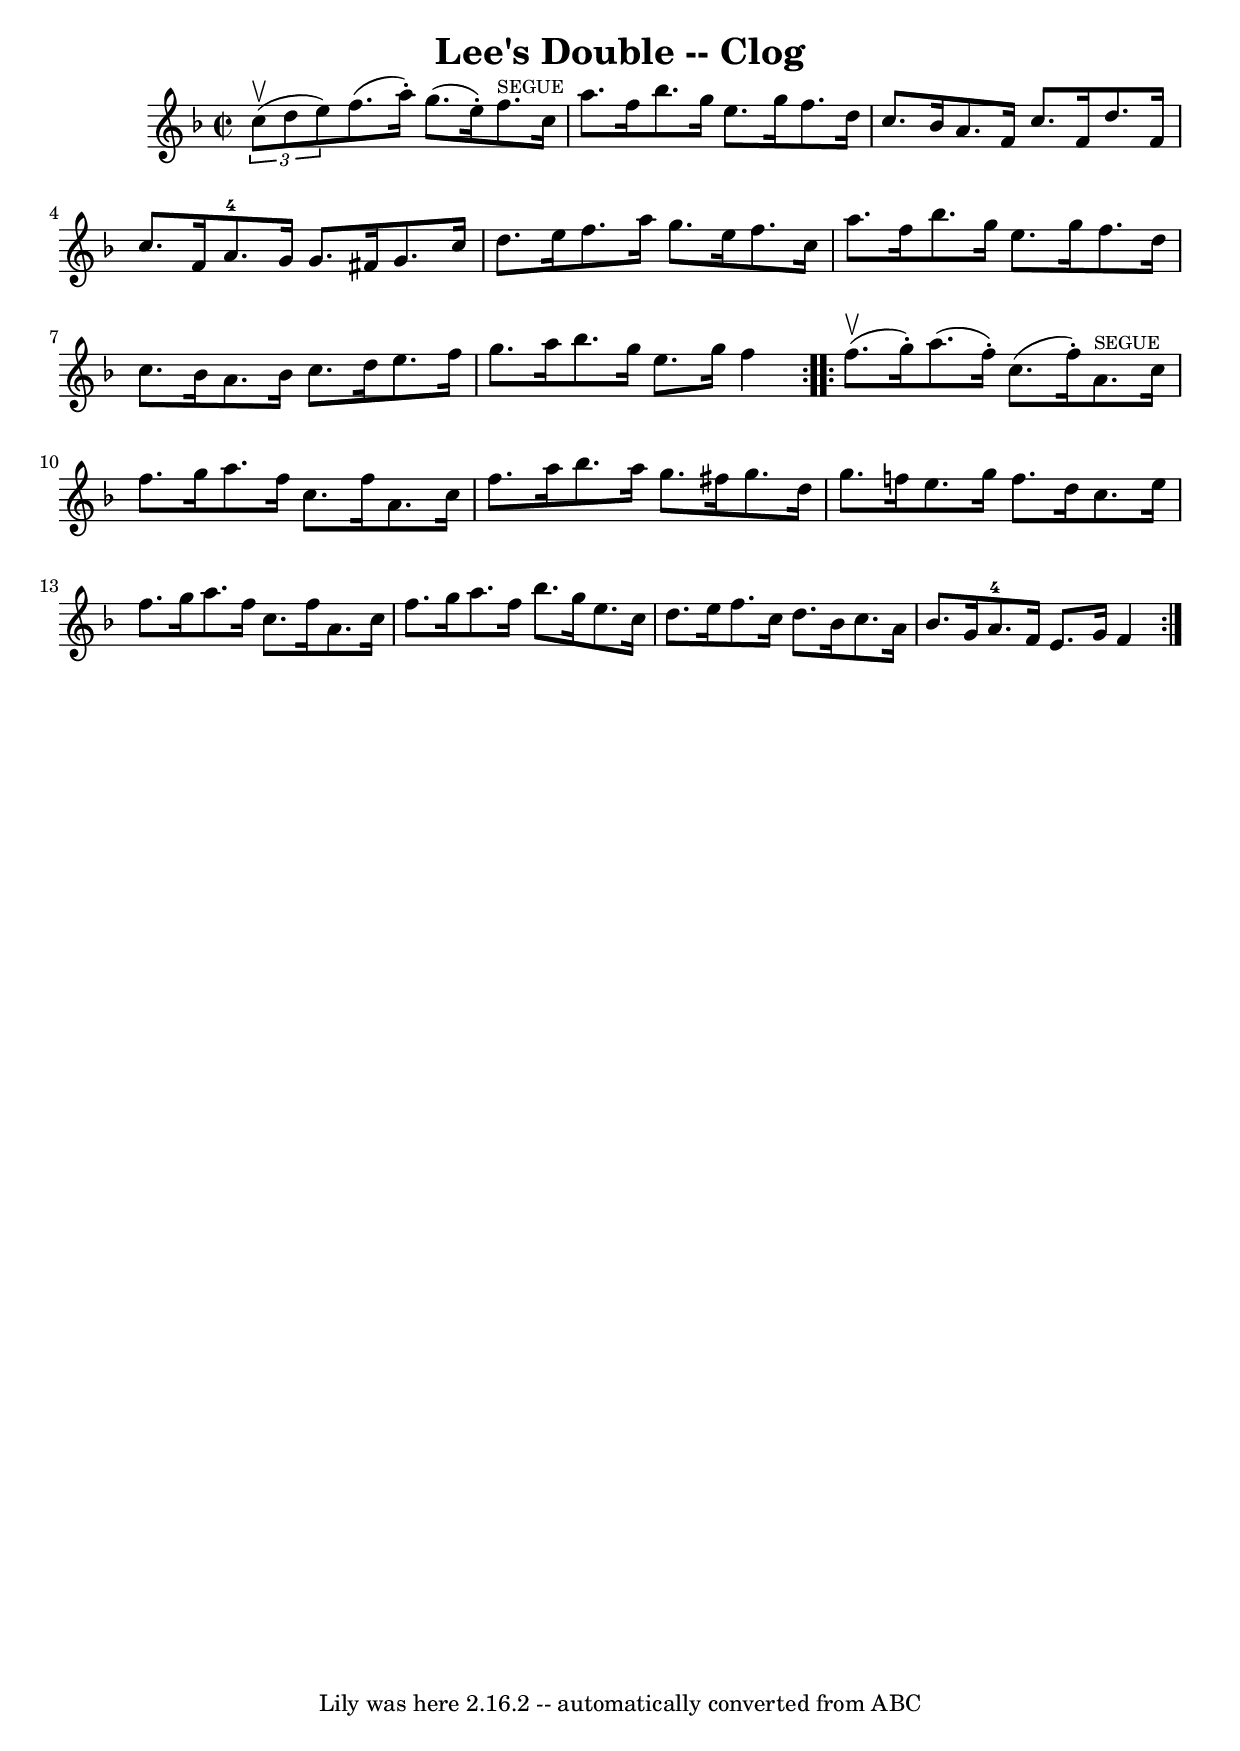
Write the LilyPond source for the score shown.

\version "2.16.2"
\include "Mammoth.ily"
\header {
  %% book = "Ryan's Mammoth Collection"
  crossRefNumber = "1"
  footnotes = "\\\\160 956"
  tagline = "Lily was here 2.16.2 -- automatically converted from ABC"
  title = "Lee's Double -- Clog"

}
voicedefault =  {



  \repeat volta 2 {

    \override Staff.TimeSignature #'style = #'C
    \time 2/2 
    \key f \major
   \times 2/3 { c''8^\upbow(d''8 e''8) 
			       }   
    |
    f''8. (a''16 -.) g''8. (e''16 -.) f''8.^\segue   
    c''16 a''8. f''16    |
    bes''8. g''16 e''8. g''16    
    f''8. d''16 c''8. bes'16    |
    a'8. f'16 c''8. f'16 
    d''8. f'16 c''8. f'16    |
    a'8.-4 g'16 g'8.    
    fis'16 g'8. c''16 d''8. e''16    |
    f''8. a''16    
    g''8. e''16 f''8. c''16 a''8. f''16    |
    bes''8.    
    g''16 e''8. g''16 f''8. d''16 c''8. bes'16    |
    a'8. 
    bes'16 c''8. d''16 e''8. f''16 g''8. a''16    |
    
    bes''8. g''16 e''8. g''16 f''4  
  }     
  \repeat volta 2 {
    f''8. 
    ^\upbow(g''16 -.) |
    a''8. (f''16 -.) c''8. (f''16 -. 
    -) a'8.^\segue c''16 f''8. g''16    |
    a''8. f''16    
    c''8. f''16 a'8. c''16 f''8. a''16    |
    bes''8.    
    a''16 g''8. fis''16 g''8. d''16 g''8. f''!16    |
    
    e''8. g''16 f''8. d''16 c''8. e''16 f''8. g''16    
    |
    a''8. f''16 c''8. f''16 a'8. c''16 f''8.    
    g''16    |
    a''8. f''16 bes''8. g''16 e''8. c''16    
    d''8. e''16    |
    f''8. c''16 d''8. bes'16 c''8. a'16 
    bes'8. g'16    |
    a'8.-4 f'16 e'8. g'16 f'4  
  }  
  

}

\score{
  <<

    \context Staff="default"
    {
      \voicedefault 
      
    }

  >>
  \layout {
    
  }
  \midi {
  }

}
